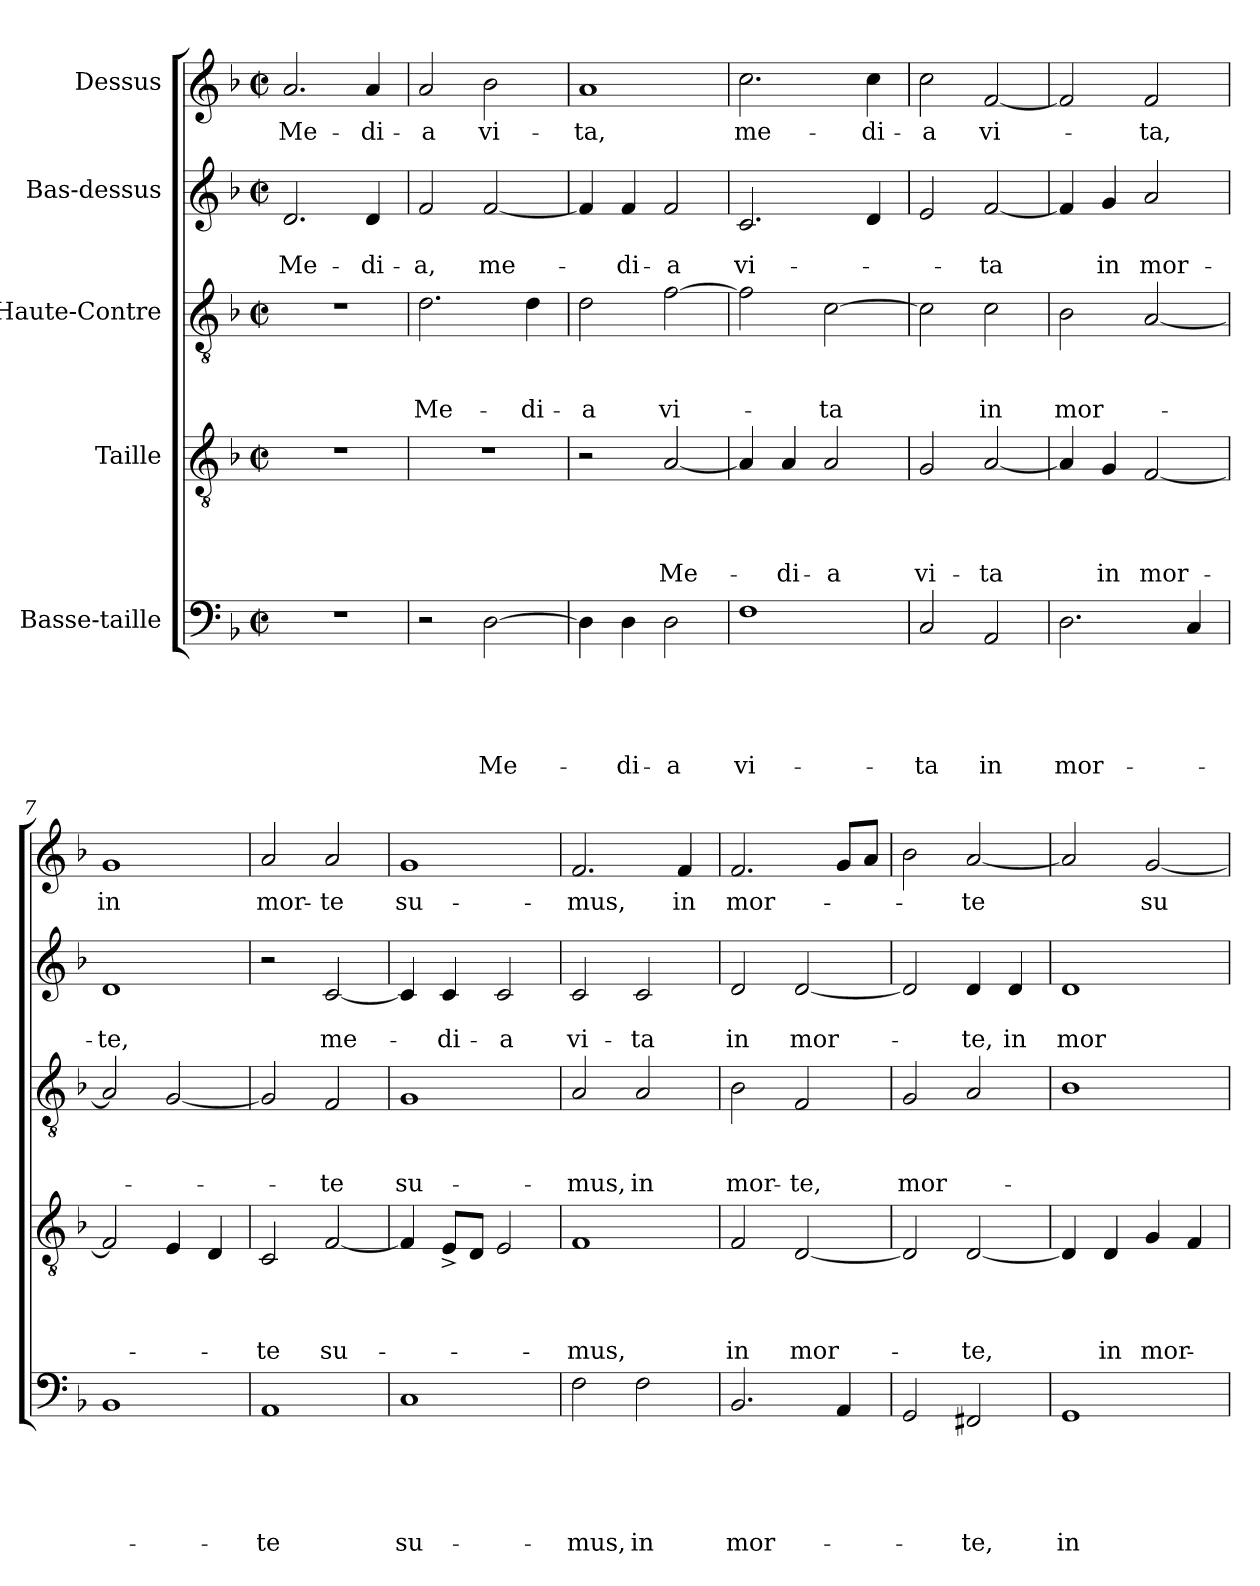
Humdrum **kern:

**kern	**text	**text	**text	**text	**text	**kern	**text	**text	**text	**text	**kern	**text	**text	**text	**kern	**text	**text	**kern	**text
*part5	*part5	*part5	*part5	*part5	*part5	*part4	*part4	*part4	*part4	*part4	*part3	*part3	*part3	*part3	*part2	*part2	*part2	*part1	*part1
*staff5	*staff5	*staff5	*staff5	*staff5	*staff5	*staff4	*staff4	*staff4	*staff4	*staff4	*staff3	*staff3	*staff3	*staff3	*staff2	*staff2	*staff2	*staff1	*staff1
*I"Basse-taille	*	*	*	*	*	*I"Taille	*	*	*	*	*I"Haute-Contre	*	*	*	*I"Bas-dessus	*	*	*I"Dessus	*
*clefF4	*	*	*	*	*	*clefGv2	*	*	*	*	*clefGv2	*	*	*	*clefG2	*	*	*clefG2	*
*k[b-]	*	*	*	*	*	*k[b-]	*	*	*	*	*k[b-]	*	*	*	*k[b-]	*	*	*k[b-]	*
*F:	*	*	*	*	*	*F:	*	*	*	*	*F:	*	*	*	*F:	*	*	*F:	*
*M2/2	*	*	*	*	*	*M2/2	*	*	*	*	*M2/2	*	*	*	*M2/2	*	*	*M2/2	*
*met(c|)	*	*	*	*	*	*met(c|)	*	*	*	*	*met(c|)	*	*	*	*met(c|)	*	*	*met(c|)	*
=1	=1	=1	=1	=1	=1	=1	=1	=1	=1	=1	=1	=1	=1	=1	=1	=1	=1	=1	=1
!	!	!	!	!	!	!	!	!	!	!	!	!	!	!	!	!	!LO:LY:b	!	!LO:LY:b
1r	.	.	.	.	.	1r	.	.	.	.	1r	.	.	.	2.d/	.	Me-	2.a/	Me-
!	!	!	!	!	!	!	!	!	!	!	!	!	!	!	!	!	!LO:LY:b	!	!LO:LY:b
.	.	.	.	.	.	.	.	.	.	.	.	.	.	.	4d/	.	-di-	4a/	-di-
=2	=2	=2	=2	=2	=2	=2	=2	=2	=2	=2	=2	=2	=2	=2	=2	=2	=2	=2	=2
!	!	!	!	!	!	!	!	!	!	!	!	!	!	!LO:LY:b	!	!	!LO:LY:b	!	!LO:LY:b
2r	.	.	.	.	.	1r	.	.	.	.	2.d\	.	.	Me-	2f/	.	-a,	2a/	-a
!	!	!	!	!	!LO:LY:b	!	!	!	!	!	!	!	!	!	!	!	!LO:LY:b	!	!LO:LY:b
[>2D\	.	.	.	.	Me-	.	.	.	.	.	.	.	.	.	[<2f/	.	me-	2b-\	vi-
!	!	!	!	!	!	!	!	!	!	!	!	!	!	!LO:LY:b	!	!	!	!	!
.	.	.	.	.	.	.	.	.	.	.	4d\	.	.	-di-	.	.	.	.	.
=3	=3	=3	=3	=3	=3	=3	=3	=3	=3	=3	=3	=3	=3	=3	=3	=3	=3	=3	=3
!	!	!	!	!	!	!	!	!	!	!	!	!	!	!LO:LY:b	!	!	!	!	!LO:LY:b
4D\]	.	.	.	.	.	2r	.	.	.	.	2d\	.	.	-a	4f/]	.	.	1a	-ta,
!	!	!	!	!	!LO:LY:b	!	!	!	!	!	!	!	!	!	!	!	!LO:LY:b	!	!
4D\	.	.	.	.	-di-	.	.	.	.	.	.	.	.	.	4f/	.	-di-	.	.
!	!	!	!	!	!LO:LY:b	!	!	!	!	!LO:LY:b	!	!	!	!LO:LY:b	!	!	!LO:LY:b	!	!
2D\	.	.	.	.	-a	[<2A/	.	.	.	Me-	[>2f\	.	.	vi-	2f/	.	-a	.	.
=4	=4	=4	=4	=4	=4	=4	=4	=4	=4	=4	=4	=4	=4	=4	=4	=4	=4	=4	=4
!	!	!	!	!	!LO:LY:b	!	!	!	!	!	!	!	!	!	!	!	!LO:LY:b	!	!LO:LY:b
1F	.	.	.	.	vi-	4A/]	.	.	.	.	2f\]	.	.	.	2.c/	.	vi-	2.cc\	me-
!	!	!	!	!	!	!	!	!	!	!LO:LY:b	!	!	!	!	!	!	!	!	!
.	.	.	.	.	.	4A/	.	.	.	-di-	.	.	.	.	.	.	.	.	.
!	!	!	!	!	!	!	!	!	!	!LO:LY:b	!	!	!	!LO:LY:b	!	!	!	!	!
.	.	.	.	.	.	2A/	.	.	.	-a	[>2c\	.	.	-ta	.	.	.	.	.
!	!	!	!	!	!	!	!	!	!	!	!	!	!	!	!	!	!	!	!LO:LY:b
.	.	.	.	.	.	.	.	.	.	.	.	.	.	.	4d/	.	.	4cc\	-di-
=5	=5	=5	=5	=5	=5	=5	=5	=5	=5	=5	=5	=5	=5	=5	=5	=5	=5	=5	=5
!	!	!	!	!	!LO:LY:b	!	!	!	!	!LO:LY:b	!	!	!	!	!	!	!	!	!LO:LY:b
2C/	.	.	.	.	-ta	2G/	.	.	.	vi-	2c\]	.	.	.	2e/	.	.	2cc\	-a
!	!	!	!	!	!LO:LY:b	!	!	!	!	!LO:LY:b	!	!	!	!LO:LY:b	!	!	!LO:LY:b	!	!LO:LY:b
2AA/	.	.	.	.	in	[<2A/	.	.	.	-ta	2c\	.	.	in	[<2f/	.	-ta	[<2f/	vi-
=6	=6	=6	=6	=6	=6	=6	=6	=6	=6	=6	=6	=6	=6	=6	=6	=6	=6	=6	=6
!	!	!	!	!	!LO:LY:b	!	!	!	!	!	!	!	!	!LO:LY:b	!	!	!	!	!
2.D\	.	.	.	.	mor-	4A/]	.	.	.	.	2B-\	.	.	mor-	4f/]	.	.	2f/]	.
!	!	!	!	!	!	!	!	!	!	!LO:LY:b	!	!	!	!	!	!	!LO:LY:b	!	!
.	.	.	.	.	.	4G/	.	.	.	in	.	.	.	.	4g/	.	in	.	.
!	!	!	!	!	!	!	!	!	!	!LO:LY:b	!	!	!	!	!	!	!LO:LY:b	!	!LO:LY:b
.	.	.	.	.	.	[<2F/	.	.	.	mor-	[<2A/	.	.	.	2a/	.	mor-	2f/	-ta,
4C/	.	.	.	.	.	.	.	.	.	.	.	.	.	.	.	.	.	.	.
!!LO:LB:g=z
=7	=7	=7	=7	=7	=7	=7	=7	=7	=7	=7	=7	=7	=7	=7	=7	=7	=7	=7	=7
!	!	!	!	!	!	!	!	!	!	!	!	!	!	!	!	!	!LO:LY:b	!	!LO:LY:b
1BB-	.	.	.	.	.	2F/]	.	.	.	.	2A/]	.	.	.	1d	.	-te,	1g	in
.	.	.	.	.	.	4E/	.	.	.	.	[<2G/	.	.	.	.	.	.	.	.
.	.	.	.	.	.	4D/	.	.	.	.	.	.	.	.	.	.	.	.	.
=8	=8	=8	=8	=8	=8	=8	=8	=8	=8	=8	=8	=8	=8	=8	=8	=8	=8	=8	=8
!	!	!	!	!	!LO:LY:b	!	!	!	!	!LO:LY:b	!	!	!	!	!	!	!	!	!LO:LY:b
1AA	.	.	.	.	-te	2C/	.	.	.	-te	2G/]	.	.	.	2r	.	.	2a/	mor-
!	!	!	!	!	!	!	!	!	!	!LO:LY:b	!	!	!	!LO:LY:b	!	!	!LO:LY:b	!	!LO:LY:b
.	.	.	.	.	.	[<2F/	.	.	.	su-	2F/	.	.	-te	[<2c/	.	me-	2a/	-te
=9	=9	=9	=9	=9	=9	=9	=9	=9	=9	=9	=9	=9	=9	=9	=9	=9	=9	=9	=9
!	!	!	!	!	!LO:LY:b	!	!	!	!	!	!	!	!	!LO:LY:b	!	!	!	!	!LO:LY:b
1C	.	.	.	.	su-	4F/]	.	.	.	.	1G	.	.	su-	4c/]	.	.	1g	su-
!	!	!	!	!	!	!	!	!	!	!	!	!	!	!	!	!	!LO:LY:b	!	!
.	.	.	.	.	.	8E^</L	.	.	.	.	.	.	.	.	4c/	.	-di-	.	.
.	.	.	.	.	.	8D/J	.	.	.	.	.	.	.	.	.	.	.	.	.
!	!	!	!	!	!	!	!	!	!	!	!	!	!	!	!	!	!LO:LY:b	!	!
.	.	.	.	.	.	2E/	.	.	.	.	.	.	.	.	2c/	.	-a	.	.
=10	=10	=10	=10	=10	=10	=10	=10	=10	=10	=10	=10	=10	=10	=10	=10	=10	=10	=10	=10
!	!	!	!	!	!LO:LY:b	!	!	!	!	!LO:LY:b	!	!	!	!LO:LY:b	!	!	!LO:LY:b	!	!LO:LY:b
2F\	.	.	.	.	-mus,	1F	.	.	.	-mus,	2A/	.	.	-mus,	2c/	.	vi-	2.f/	-mus,
!	!	!	!	!	!LO:LY:b	!	!	!	!	!	!	!	!	!LO:LY:b	!	!	!LO:LY:b	!	!
2F\	.	.	.	.	in	.	.	.	.	.	2A/	.	.	in	2c/	.	-ta	.	.
!	!	!	!	!	!	!	!	!	!	!	!	!	!	!	!	!	!	!	!LO:LY:b
.	.	.	.	.	.	.	.	.	.	.	.	.	.	.	.	.	.	4f/	in
=11	=11	=11	=11	=11	=11	=11	=11	=11	=11	=11	=11	=11	=11	=11	=11	=11	=11	=11	=11
!	!	!	!	!	!LO:LY:b	!	!	!	!	!LO:LY:b	!	!	!	!LO:LY:b	!	!	!LO:LY:b	!	!LO:LY:b
2.BB-/	.	.	.	.	mor-	2F/	.	.	.	in	2B-\	.	.	mor-	2d/	.	in	2.f/	mor-
!	!	!	!	!	!	!	!	!	!	!LO:LY:b	!	!	!	!LO:LY:b	!	!	!LO:LY:b	!	!
.	.	.	.	.	.	[<2D/	.	.	.	mor-	2F/	.	.	-te,	[<2d/	.	mor-	.	.
4AA/	.	.	.	.	.	.	.	.	.	.	.	.	.	.	.	.	.	8g/L	.
.	.	.	.	.	.	.	.	.	.	.	.	.	.	.	.	.	.	8a/J	.
=12	=12	=12	=12	=12	=12	=12	=12	=12	=12	=12	=12	=12	=12	=12	=12	=12	=12	=12	=12
!	!	!	!	!	!	!	!	!	!	!	!	!	!	!LO:LY:b	!	!	!	!	!
2GG/	.	.	.	.	.	2D/]	.	.	.	.	2G/	.	.	mor-	2d/]	.	.	2b-\	.
!	!	!	!	!	!LO:LY:b	!	!	!	!	!LO:LY:b	!	!	!	!	!	!	!LO:LY:b	!	!LO:LY:b
2FF#X/	.	.	.	.	-te,	[<2D/	.	.	.	-te,	2A/	.	.	.	4d/	.	-te,	[<2a/	-te
!	!	!	!	!	!	!	!	!	!	!	!	!	!	!	!	!	!LO:LY:b	!	!
.	.	.	.	.	.	.	.	.	.	.	.	.	.	.	4d/	.	in	.	.
=13	=13	=13	=13	=13	=13	=13	=13	=13	=13	=13	=13	=13	=13	=13	=13	=13	=13	=13	=13
!	!	!	!	!	!LO:LY:b	!	!	!	!	!	!	!	!	!	!	!	!LO:LY:b	!	!
1GG	.	.	.	.	in	4D/]	.	.	.	.	1B-	.	.	.	1d	.	mor-	2a/]	.
!	!	!	!	!	!	!	!	!	!	!LO:LY:b	!	!	!	!	!	!	!	!	!
.	.	.	.	.	.	4D/	.	.	.	in	.	.	.	.	.	.	.	.	.
!	!	!	!	!	!	!	!	!	!	!LO:LY:b	!	!	!	!	!	!	!	!	!LO:LY:b
.	.	.	.	.	.	4G/	.	.	.	mor-	.	.	.	.	.	.	.	[<2g/	su-
.	.	.	.	.	.	4F/	.	.	.	.	.	.	.	.	.	.	.	.	.
=	=	=	=	=	=	=	=	=	=	=	=	=	=	=	=	=	=	=	=
*-	*-	*-	*-	*-	*-	*-	*-	*-	*-	*-	*-	*-	*-	*-	*-	*-	*-	*-	*-
